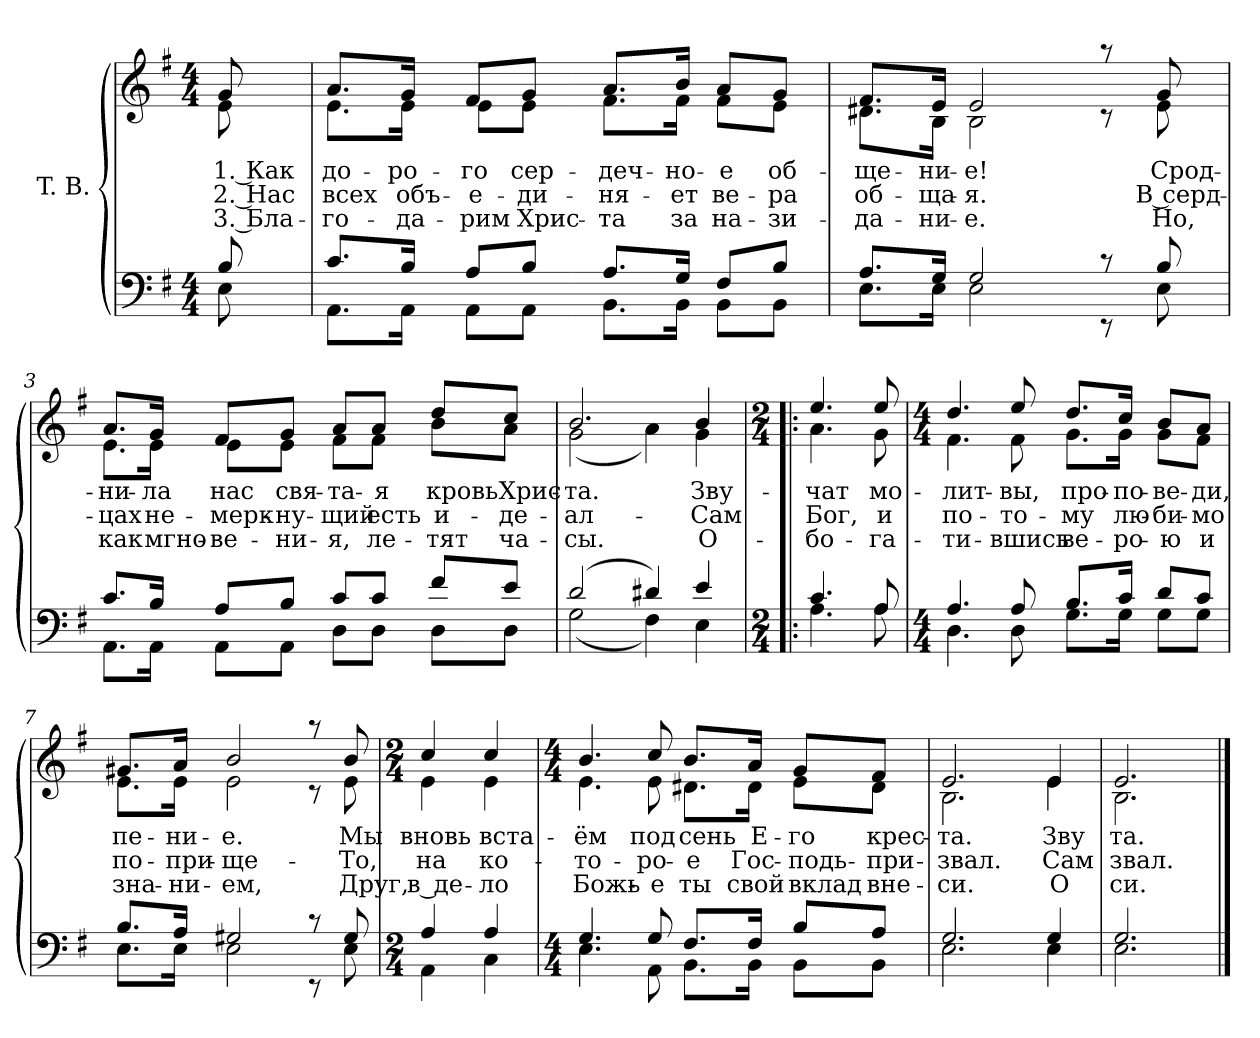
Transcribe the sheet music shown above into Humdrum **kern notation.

**kern	**kern	**text	**text	**text
*part2	*part1	*part1	*part1	*part1
*staff2	*staff1	*staff1	*staff1	*staff1
*I"T. B.	*	*	*	*
*clefF4	*clefG2	*	*	*
*k[f#]	*k[f#]	*	*	*
*e:	*e:	*	*	*
*M4/4	*M4/4	*	*	*
=	=	=	=	=
*^	*	*	*	*
!	!	!LO:TX:a:B:t=Espressivo	!	!	!
!	!	!LO:TX:b:t=A.	!	!	!
!	!	!	!LO:LY:b	!LO:LY:b	!LO:LY:b
*	*	*^	*	*	*
8B/	8E\	8g/	8e\	1. Как	2. Нас	3. Бла-
=1	=1	=1	=1	=1	=1	=1
!	!	!	!	!LO:LY:b	!LO:LY:b	!LO:LY:b
8.c/L	8.AA\L	8.a/L	8.e\L	до-	всех	-го-
!	!	!	!	!LO:LY:b	!LO:LY:b	!LO:LY:b
16B/Jk	16AA\Jk	16g/Jk	16e\Jk	-ро-	объ-	-да-
!	!	!	!	!LO:LY:b	!LO:LY:b	!LO:LY:b
8A/L	8AA\L	8f#/L	8e\L	-го	-е-	-рим
!	!	!	!	!LO:LY:b	!LO:LY:b	!LO:LY:b
8B/J	8AA\J	8g/J	8e\J	сер-	-ди-	Хрис-
!	!	!	!	!LO:LY:b	!LO:LY:b	!LO:LY:b
8.A/L	8.BB\L	8.a/L	8.f#\L	-деч-	-ня-	-та
!	!	!	!	!LO:LY:b	!LO:LY:b	!LO:LY:b
16G/Jk	16BB\Jk	16b/Jk	16f#\Jk	-но-	-ет	за
!	!	!	!	!LO:LY:b	!LO:LY:b	!LO:LY:b
8F#/L	8BB\L	8a/L	8f#\L	-е	ве-	на-
!	!	!	!	!LO:LY:b	!LO:LY:b	!LO:LY:b
8B/J	8BB\J	8g/J	8e\J	об-	-ра	-зи-
=2	=2	=2	=2	=2	=2	=2
!	!	!	!	!LO:LY:b	!LO:LY:b	!LO:LY:b
8.A/L	8.E\L	8.f#/L	8.d#X\L	-ще-	об-	-да-
!	!	!	!	!LO:LY:b	!LO:LY:b	!LO:LY:b
16G/Jk	16E\Jk	16e/Jk	16B\Jk	-ни-	-ща-	-ни-
!	!	!	!	!LO:LY:b	!LO:LY:b	!LO:LY:b
2G/	2E\	2e/	2B\	-е!	-я.	-е.
8rc	8rEE	8raa	8rc	.	.	.
!	!	!	!	!LO:LY:b	!LO:LY:b	!LO:LY:b
8B/	8E\	8g/	8e\	Срод-	В серд-	Но,
!!LO:LB:g=z	!!
=3	=3	=3	=3	=3	=3	=3
!	!	!	!	!LO:LY:b	!LO:LY:b	!LO:LY:b
8.c/L	8.AA\L	8.a/L	8.e\L	-ни-	-цах	как
!	!	!	!	!LO:LY:b	!LO:LY:b	!LO:LY:b
16B/Jk	16AA\Jk	16g/Jk	16e\Jk	-ла	не-	мгно-
!	!	!	!	!LO:LY:b	!LO:LY:b	!LO:LY:b
8A/L	8AA\L	8f#/L	8e\L	нас	-мерк-	-ве-
!	!	!	!	!LO:LY:b	!LO:LY:b	!LO:LY:b
8B/J	8AA\J	8g/J	8e\J	свя-	-ну-	-ни-
!	!	!	!	!LO:LY:b	!LO:LY:b	!LO:LY:b
8c/L	8D\L	8a/L	8f#\L	-та-	-щий	-я,
!	!	!	!	!LO:LY:b	!LO:LY:b	!LO:LY:b
8c/J	8D\J	8a/J	8f#\J	-я	есть	ле-
!	!	!	!	!LO:LY:b	!LO:LY:b	!LO:LY:b
8f#/L	8D\L	8dd/L	8b\L	кровь	и-	-тят
!	!	!	!	!LO:LY:b	!LO:LY:b	!LO:LY:b
8e/J	8D\J	8cc/J	8a\J	Хрис-	-де-	ча-
=4	=4	=4	=4	=4	=4	=4
!	!	!	!	!LO:LY:b	!LO:LY:b	!LO:LY:b
(2d/	(<2G\	2.b/	(<2g\	-та.	-ал-	-сы.
4d#X/)	4F#\)	.	4a\)	.	.	.
!	!	!	!	!LO:LY:b	!LO:LY:b	!LO:LY:b
4e/	4E\	4b/	4g\	Зву-	-Сам	О-
!!LO:LB:g=z	!!
=5!|:	=5!|:	=5!|:	=5!|:	=5!|:	=5!|:	=5!|:
*M2/4	*	*M2/4	*	*	*	*
!	!	!	!	!LO:LY:b	!LO:LY:b	!LO:LY:b
4.c/	4.A\	4.ee/	4.a\	-чат	Бог,	-бо-
!	!	!	!	!LO:LY:b	!LO:LY:b	!LO:LY:b
8A/	8A\	8ee/	8g\	мо-	и	-га-
=6	=6	=6	=6	=6	=6	=6
*M4/4	*	*M4/4	*	*	*	*
!	!	!	!	!LO:LY:b	!LO:LY:b	!LO:LY:b
4.A/	4.D\	4.dd/	4.f#\	-лит-	по-	-ти-
!	!	!	!	!LO:LY:b	!LO:LY:b	!LO:LY:b
8A/	8D\	8ee/	8f#\	-вы,	-то-	-вшись
!	!	!	!	!LO:LY:b	!LO:LY:b	!LO:LY:b
8.B/L	8.G\L	8.dd/L	8.g\L	про-	-му	ве-
!	!	!	!	!LO:LY:b	!LO:LY:b	!LO:LY:b
16c/Jk	16G\Jk	16cc/Jk	16g\Jk	-по-	лю-	-ро-
!	!	!	!	!LO:LY:b	!LO:LY:b	!LO:LY:b
8d/L	8G\L	8b/L	8g\L	-ве-	-би-	-ю
!	!	!	!	!LO:LY:b	!LO:LY:b	!LO:LY:b
8c/J	8G\J	8a/J	8f#\J	-ди,	-мо	и
=7	=7	=7	=7	=7	=7	=7
!	!	!	!	!LO:LY:b	!LO:LY:b	!LO:LY:b
8.B/L	8.E\L	8.g#X/L	8.e\L	пе-	по-	зна-
!	!	!	!	!LO:LY:b	!LO:LY:b	!LO:LY:b
16A/Jk	16E\Jk	16a/Jk	16e\Jk	-ни-	-при-	-ни-
!	!	!	!	!LO:LY:b	!LO:LY:b	!LO:LY:b
2G#X/	2E\	2b/	2e\	-е.	-ще-	-ем,
8rc	8rEE	8raa	8rc	.	.	.
!	!	!	!	!LO:LY:b	!LO:LY:b	!LO:LY:b
8G#/	8E\	8b/	8e\	Мы	-То,	Друг,
!!LO:LB:g=z	!!
=8	=8	=8	=8	=8	=8	=8
*M2/4	*	*M2/4	*	*	*	*
!	!	!	!	!LO:LY:b	!LO:LY:b	!LO:LY:b
4A/	4AA\	4cc/	4e\	вновь	на	в де-
!	!	!	!	!LO:LY:b	!LO:LY:b	!LO:LY:b
4A/	4C\	4cc/	4e\	вста-	ко-	-ло
=9	=9	=9	=9	=9	=9	=9
*M4/4	*	*M4/4	*	*	*	*
!	!	!	!	!LO:LY:b	!LO:LY:b	!LO:LY:b
4.G/	4.E\	4.b/	4.e\	-ём	-то-	Божь-
!	!	!	!	!LO:LY:b	!LO:LY:b	!LO:LY:b
8G/	8AA\	8cc/	8e\	под	-ро-	-е
!	!	!	!	!LO:LY:b	!LO:LY:b	!LO:LY:b
8.F#/L	8.BB\L	8.b/L	8.d#X\L	сень	-е	ты
!	!	!	!	!LO:LY:b	!LO:LY:b	!LO:LY:b
16F#/Jk	16BB\Jk	16a/Jk	16d#\Jk	Е-	Гос-	свой
!	!	!	!	!LO:LY:b	!LO:LY:b	!LO:LY:b
8B/L	8BB\L	8g/L	8e\L	-го	-подь-	вклад
!	!	!	!	!LO:LY:b	!LO:LY:b	!LO:LY:b
8A/J	8BB\J	8f#/J	8d#\J	крес-	-при-	вне-
=10	=10	=10	=10	=10	=10	=10
!	!	!	!	!LO:LY:b	!LO:LY:b	!LO:LY:b
2.G/	2.E\	2.e/	2.B\	-та.	-звал.	-си.
!	!	!	!	!LO:LY:b	!LO:LY:b	!LO:LY:b
4G/	4E\	4e/	4e\	Зву	Сам	О
=11	=11	=11	=11	=11	=11	=11
!	!	!	!	!LO:LY:b	!LO:LY:b	!LO:LY:b
2.G/	2.E\	2.e/	2.B\	та.	звал.	си.
*v	*v	*	*	*	*	*
*	*v	*v	*	*	*
==	==	==	==	==
*-	*-	*-	*-	*-
